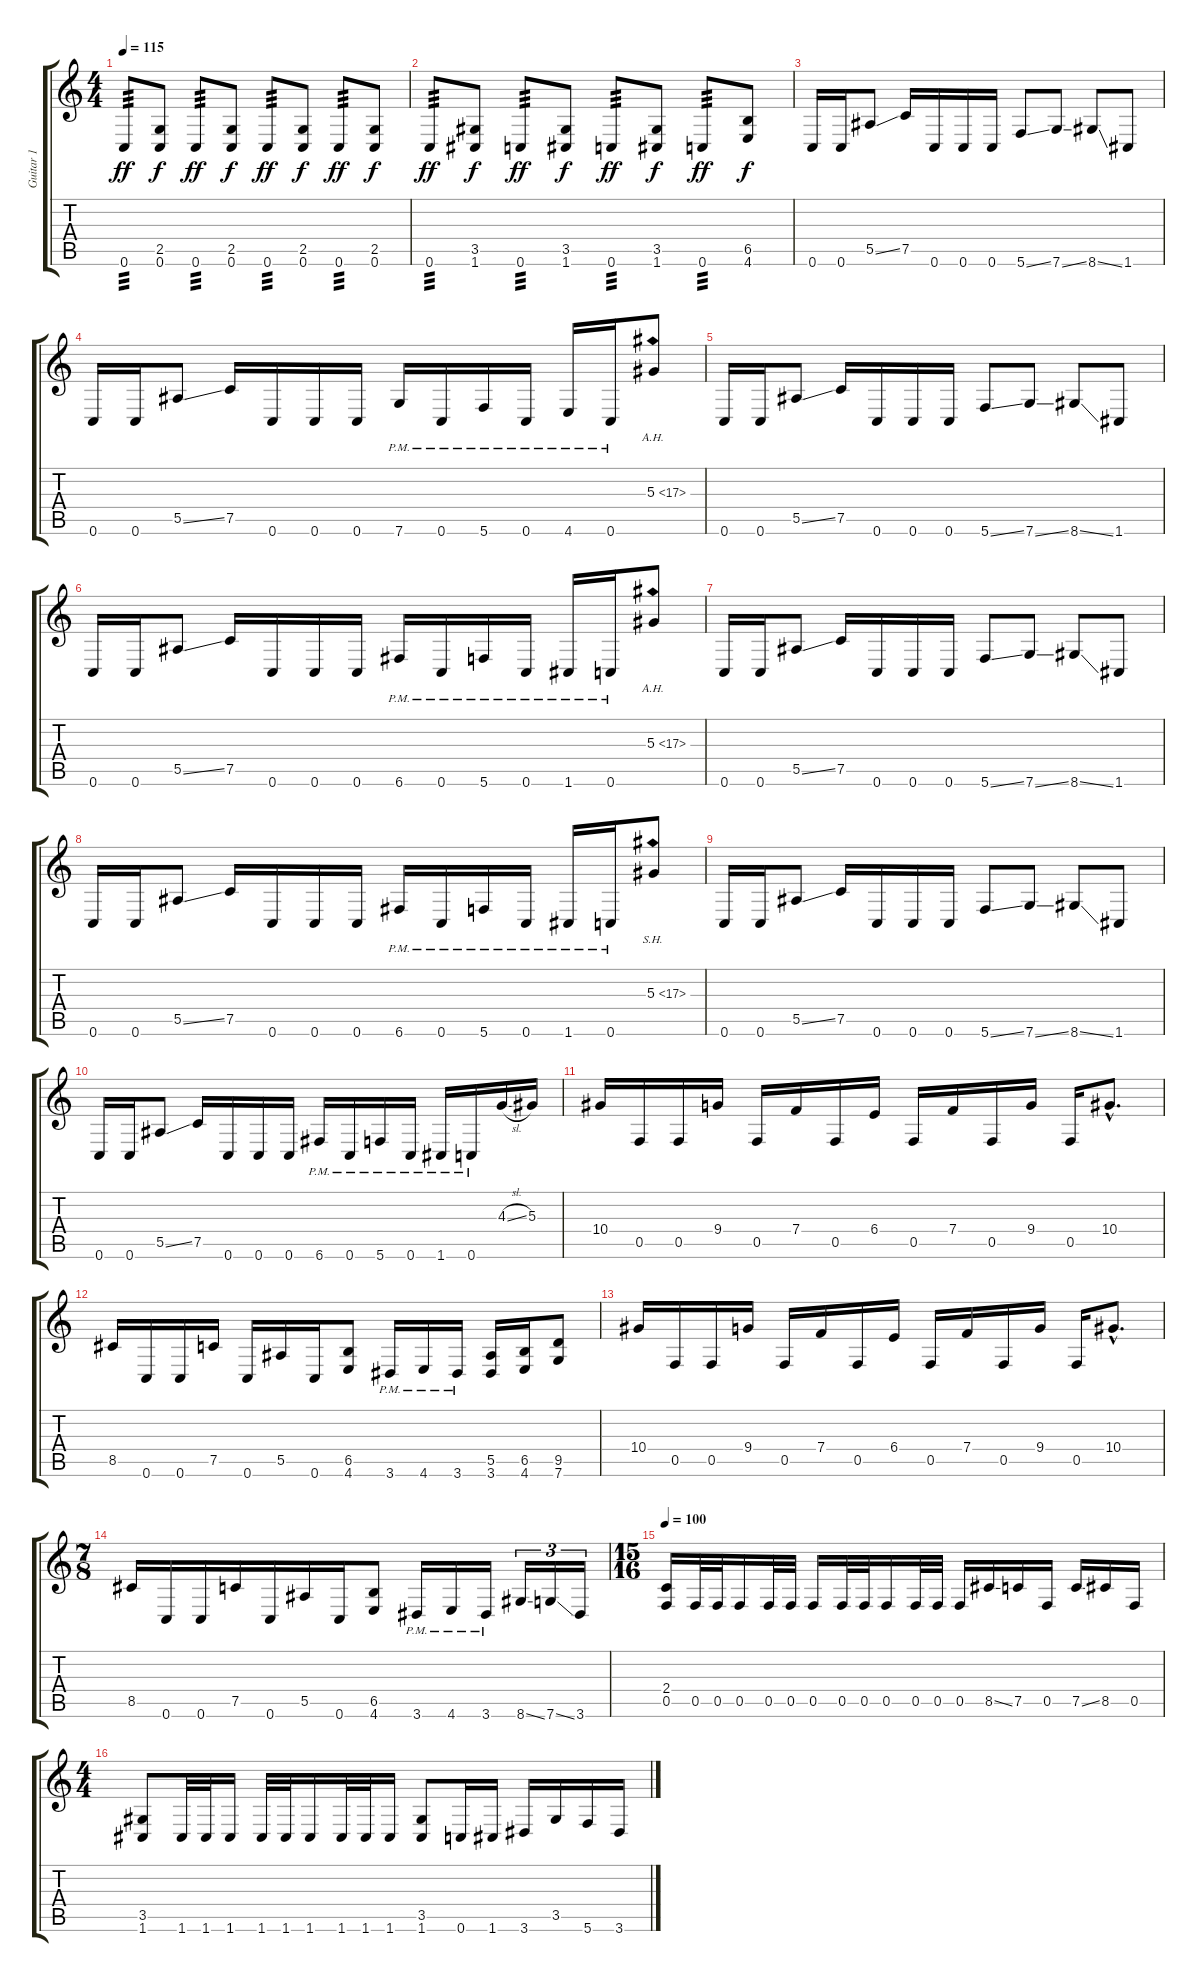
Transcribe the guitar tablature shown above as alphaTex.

\track ("Guitar 1" "Guitar 1") {instrument distortionguitar}
\staff {score tabs}
\tuning (C4 G3 Eb3 Bb2 F2 C2) {hide}
\ts (4 4)
\tempo 115
\clef g2
\ks c
0.6.8{tp 3 dy ff} (2.5 0.6).8{dy f} 0.6.8{tp 3 dy ff} (2.5 0.6).8{dy f} 0.6.8{tp 3 dy ff} (2.5 0.6).8{dy f} 0.6.8{tp 3 dy ff} (2.5 0.6).8{dy f} |
0.6.8{tp 3 dy ff} (3.5 1.6).8{dy f} 0.6.8{tp 3 dy ff} (3.5 1.6).8{dy f} 0.6.8{tp 3 dy ff} (3.5 1.6).8{dy f} 0.6.8{tp 3 dy ff} (6.5 4.6).8{dy f} |
0.6.16 0.6.16 5.5{ss}.8 7.5.16 0.6.16 0.6.16 0.6.16 5.6{ss}.8 7.6{ss}.8 8.6{ss}.8 1.6.8 |
0.6.16 0.6.16 5.5{ss}.8 7.5.16 0.6.16 0.6.16 0.6.16 7.6{pm}.16 0.6{pm}.16 5.6{pm}.16 0.6{pm}.16 4.6{pm}.16 0.6{pm}.16 5.3{ah 12}.8 |
0.6.16 0.6.16 5.5{ss}.8 7.5.16 0.6.16 0.6.16 0.6.16 5.6{ss}.8 7.6{ss}.8 8.6{ss}.8 1.6.8 |
0.6.16 0.6.16 5.5{ss}.8 7.5.16 0.6.16 0.6.16 0.6.16 6.6{pm}.16 0.6{pm}.16 5.6{pm}.16 0.6{pm}.16 1.6{pm}.16 0.6{pm}.16 5.3{ah 12}.8 |
0.6.16 0.6.16 5.5{ss}.8 7.5.16 0.6.16 0.6.16 0.6.16 5.6{ss}.8 7.6{ss}.8 8.6{ss}.8 1.6.8 |
0.6.16 0.6.16 5.5{ss}.8 7.5.16 0.6.16 0.6.16 0.6.16 6.6{pm}.16 0.6{pm}.16 5.6{pm}.16 0.6{pm}.16 1.6{pm}.16 0.6{pm}.16 5.3{sh 12}.8 |
0.6.16 0.6.16 5.5{ss}.8 7.5.16 0.6.16 0.6.16 0.6.16 5.6{ss}.8 7.6{ss}.8 8.6{ss}.8 1.6.8 |
0.6.16 0.6.16 5.5{ss}.8 7.5.16 0.6.16 0.6.16 0.6.16 6.6{pm}.16 0.6{pm}.16 5.6{pm}.16 0.6{pm}.16 1.6{pm}.16 0.6{pm}.16 4.3{sl}.16 5.3.16 |
10.4.16 0.5.16 0.5.16 9.4.16 0.5.16 7.4.16 0.5.16 6.4.16 0.5.16 7.4.16 0.5.16 9.4.16 0.5.16 10.4{hac}.8{d} |
8.5.16 0.6.16 0.6.16 7.5.16 0.6.16 5.5.16 0.6.16 (6.5 4.6).8 3.6{pm}.16 4.6{pm}.16 3.6{pm}.16 (5.5 3.6).16 (6.5 4.6).16 (9.5 7.6).8 |
10.4.16 0.5.16 0.5.16 9.4.16 0.5.16 7.4.16 0.5.16 6.4.16 0.5.16 7.4.16 0.5.16 9.4.16 0.5.16 10.4{hac}.8{d} |
\ts (7 8)
8.5.16 0.6.16 0.6.16 7.5.16 0.6.16 5.5.16 0.6.16 (6.5 4.6).8 3.6{pm}.16 4.6{pm}.16 3.6{pm}.16 8.6{ss}.16{tu (3 2)} 7.6{ss}.16{tu (3 2)} 3.6.16{tu (3 2)} |
\ts (15 16)
\tempo 100
(2.4 0.5).16 0.5.32 0.5.32 0.5.16 0.5.32 0.5.32 0.5.16 0.5.32 0.5.32 0.5.16 0.5.32 0.5.32 0.5.16 8.5{ss}.16 7.5.16 0.5.16 7.5{ss}.16 8.5.16 0.5.16 |
\ts (4 4)
(3.5 1.6).8 1.6.32 1.6.32 1.6.16 1.6.32 1.6.32 1.6.16 1.6.32 1.6.32 1.6.16 (3.5 1.6).8 0.6.16 1.6.16 3.6.16 3.5.16 5.6.16 3.6.16
